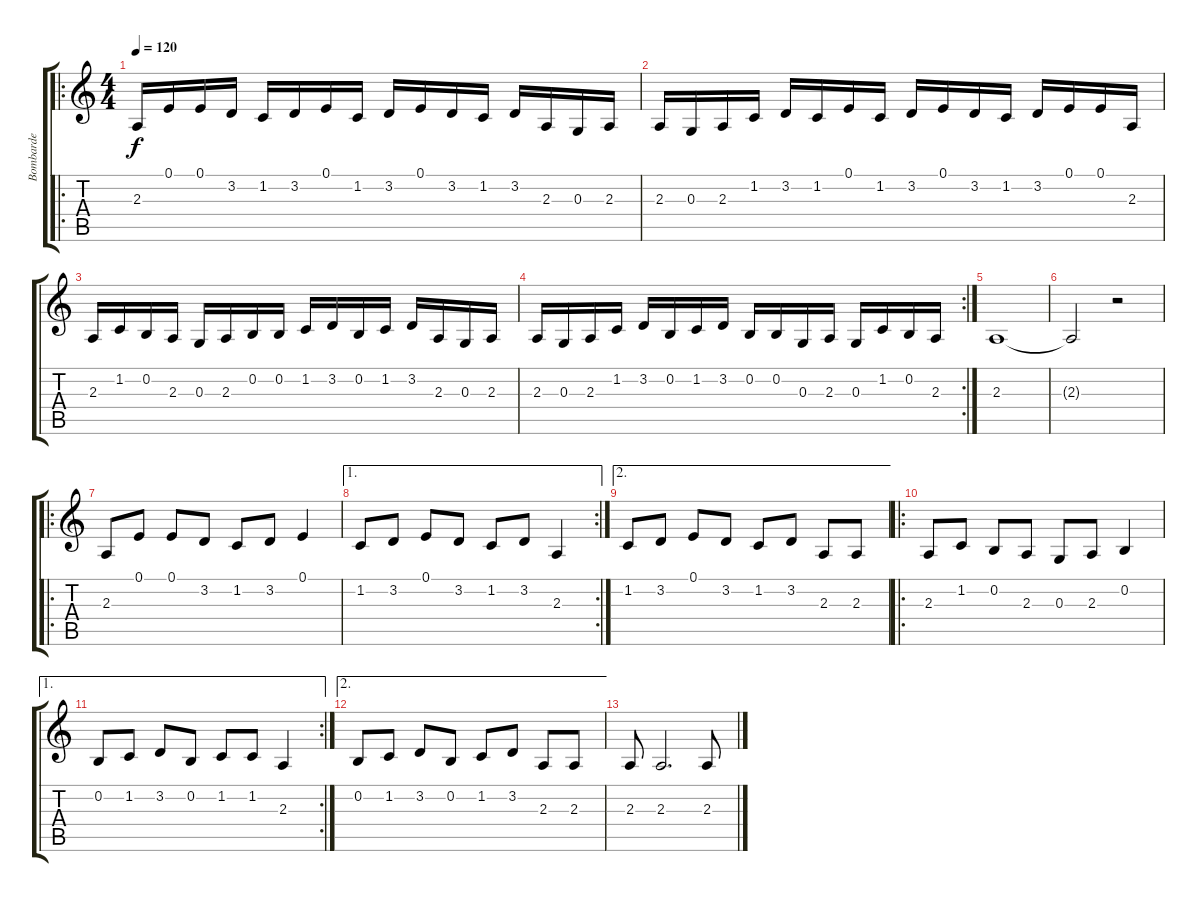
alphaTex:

\track ("Bombarde" "Bombarde") {instrument oboe}
\staff {score tabs}
\tuning (E4 B3 G3 D3 A2 E2) {hide}
\ro
\ts (4 4)
\section ("" "")
\tempo 120
\clef g2
\ks c
2.3.16{dy f} 0.1.16 0.1.16 3.2.16 1.2.16 3.2.16 0.1.16 1.2.16 3.2.16 0.1.16 3.2.16 1.2.16 3.2.16 2.3.16 0.3.16 2.3.16 |
2.3.16 0.3.16 2.3.16 1.2.16 3.2.16 1.2.16 0.1.16 1.2.16 3.2.16 0.1.16 3.2.16 1.2.16 3.2.16 0.1.16 0.1.16 2.3.16 |
2.3.16 1.2.16 0.2.16 2.3.16 0.3.16 2.3.16 0.2.16 0.2.16 1.2.16 3.2.16 0.2.16 1.2.16 3.2.16 2.3.16 0.3.16 2.3.16 |
\rc 2
2.3.16 0.3.16 2.3.16 1.2.16 3.2.16 0.2.16 1.2.16 3.2.16 0.2.16 0.2.16 0.3.16 2.3.16 0.3.16 1.2.16 0.2.16 2.3.16 |
2.3.1 |
2.3{t}.2 r.2 |
\ro
2.3.8 0.1.8 0.1.8 3.2.8 1.2.8 3.2.8 0.1.4 |
\ae 1
\rc 2
1.2.8 3.2.8 0.1.8 3.2.8 1.2.8 3.2.8 2.3.4 |
\ae 2
1.2.8 3.2.8 0.1.8 3.2.8 1.2.8 3.2.8 2.3.8 2.3.8 |
\ro
2.3.8 1.2.8 0.2.8 2.3.8 0.3.8 2.3.8 0.2.4 |
\ae 1
\rc 2
0.2.8 1.2.8 3.2.8 0.2.8 1.2.8 1.2.8 2.3.4 |
\ae 2
0.2.8 1.2.8 3.2.8 0.2.8 1.2.8 3.2.8 2.3.8 2.3.8 |
2.3.8 2.3.2{d} 2.3.8
